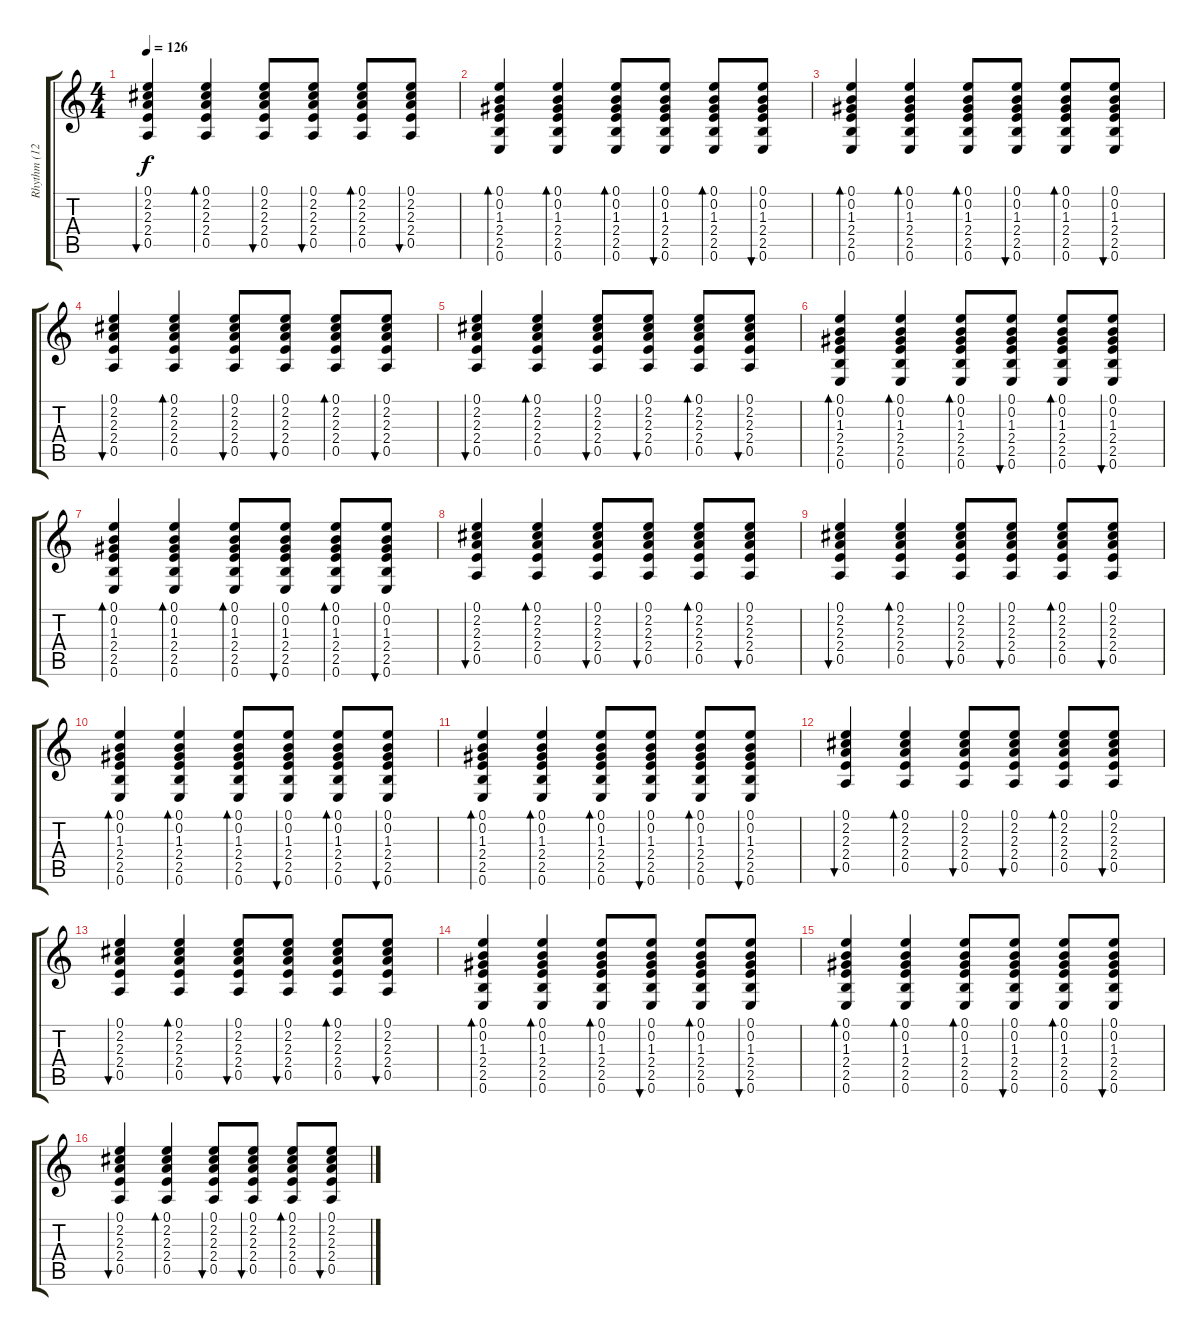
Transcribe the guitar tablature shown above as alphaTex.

\track ("Rhythm (12-str. acous.)" "Rhythm (12") {instrument acousticguitarsteel}
\staff {score tabs}
\tuning (E4 B3 G3 D3 A2 E2) {hide}
\ts (4 4)
\tempo 126
\clef g2
\ks c
(0.1 2.2 2.3 2.4 0.5).4{bu 30 dy f} (0.1 2.2 2.3 2.4 0.5).4{bd 60} (0.1 2.2 2.3 2.4 0.5).8{bu 30} (0.1 2.2 2.3 2.4 0.5).8{bu 30} (0.1 2.2 2.3 2.4 0.5).8{bd 30} (0.1 2.2 2.3 2.4 0.5).8{bu 30} |
(0.1 0.2 1.3 2.4 2.5 0.6).4{bd 30} (0.1 0.2 1.3 2.4 2.5 0.6).4{bd 30} (0.1 0.2 1.3 2.4 2.5 0.6).8{bd 60} (0.1 0.2 1.3 2.4 2.5 0.6).8{bu 30} (0.1 0.2 1.3 2.4 2.5 0.6).8{bd 30} (0.1 0.2 1.3 2.4 2.5 0.6).8{bu 30} |
(0.1 0.2 1.3 2.4 2.5 0.6).4{bd 30} (0.1 0.2 1.3 2.4 2.5 0.6).4{bd 30} (0.1 0.2 1.3 2.4 2.5 0.6).8{bd 60} (0.1 0.2 1.3 2.4 2.5 0.6).8{bu 30} (0.1 0.2 1.3 2.4 2.5 0.6).8{bd 30} (0.1 0.2 1.3 2.4 2.5 0.6).8{bu 30} |
(0.1 2.2 2.3 2.4 0.5).4{bu 30} (0.1 2.2 2.3 2.4 0.5).4{bd 60} (0.1 2.2 2.3 2.4 0.5).8{bu 30} (0.1 2.2 2.3 2.4 0.5).8{bu 30} (0.1 2.2 2.3 2.4 0.5).8{bd 30} (0.1 2.2 2.3 2.4 0.5).8{bu 30} |
(0.1 2.2 2.3 2.4 0.5).4{bu 30} (0.1 2.2 2.3 2.4 0.5).4{bd 60} (0.1 2.2 2.3 2.4 0.5).8{bu 30} (0.1 2.2 2.3 2.4 0.5).8{bu 30} (0.1 2.2 2.3 2.4 0.5).8{bd 30} (0.1 2.2 2.3 2.4 0.5).8{bu 30} |
(0.1 0.2 1.3 2.4 2.5 0.6).4{bd 30} (0.1 0.2 1.3 2.4 2.5 0.6).4{bd 30} (0.1 0.2 1.3 2.4 2.5 0.6).8{bd 60} (0.1 0.2 1.3 2.4 2.5 0.6).8{bu 30} (0.1 0.2 1.3 2.4 2.5 0.6).8{bd 30} (0.1 0.2 1.3 2.4 2.5 0.6).8{bu 30} |
(0.1 0.2 1.3 2.4 2.5 0.6).4{bd 30} (0.1 0.2 1.3 2.4 2.5 0.6).4{bd 30} (0.1 0.2 1.3 2.4 2.5 0.6).8{bd 60} (0.1 0.2 1.3 2.4 2.5 0.6).8{bu 30} (0.1 0.2 1.3 2.4 2.5 0.6).8{bd 30} (0.1 0.2 1.3 2.4 2.5 0.6).8{bu 30} |
(0.1 2.2 2.3 2.4 0.5).4{bu 30} (0.1 2.2 2.3 2.4 0.5).4{bd 60} (0.1 2.2 2.3 2.4 0.5).8{bu 30} (0.1 2.2 2.3 2.4 0.5).8{bu 30} (0.1 2.2 2.3 2.4 0.5).8{bd 30} (0.1 2.2 2.3 2.4 0.5).8{bu 30} |
(0.1 2.2 2.3 2.4 0.5).4{bu 30} (0.1 2.2 2.3 2.4 0.5).4{bd 60} (0.1 2.2 2.3 2.4 0.5).8{bu 30} (0.1 2.2 2.3 2.4 0.5).8{bu 30} (0.1 2.2 2.3 2.4 0.5).8{bd 30} (0.1 2.2 2.3 2.4 0.5).8{bu 30} |
(0.1 0.2 1.3 2.4 2.5 0.6).4{bd 30} (0.1 0.2 1.3 2.4 2.5 0.6).4{bd 30} (0.1 0.2 1.3 2.4 2.5 0.6).8{bd 60} (0.1 0.2 1.3 2.4 2.5 0.6).8{bu 30} (0.1 0.2 1.3 2.4 2.5 0.6).8{bd 30} (0.1 0.2 1.3 2.4 2.5 0.6).8{bu 30} |
(0.1 0.2 1.3 2.4 2.5 0.6).4{bd 30} (0.1 0.2 1.3 2.4 2.5 0.6).4{bd 30} (0.1 0.2 1.3 2.4 2.5 0.6).8{bd 60} (0.1 0.2 1.3 2.4 2.5 0.6).8{bu 30} (0.1 0.2 1.3 2.4 2.5 0.6).8{bd 30} (0.1 0.2 1.3 2.4 2.5 0.6).8{bu 30} |
(0.1 2.2 2.3 2.4 0.5).4{bu 30} (0.1 2.2 2.3 2.4 0.5).4{bd 60} (0.1 2.2 2.3 2.4 0.5).8{bu 30} (0.1 2.2 2.3 2.4 0.5).8{bu 30} (0.1 2.2 2.3 2.4 0.5).8{bd 30} (0.1 2.2 2.3 2.4 0.5).8{bu 30} |
(0.1 2.2 2.3 2.4 0.5).4{bu 30} (0.1 2.2 2.3 2.4 0.5).4{bd 60} (0.1 2.2 2.3 2.4 0.5).8{bu 30} (0.1 2.2 2.3 2.4 0.5).8{bu 30} (0.1 2.2 2.3 2.4 0.5).8{bd 30} (0.1 2.2 2.3 2.4 0.5).8{bu 30} |
(0.1 0.2 1.3 2.4 2.5 0.6).4{bd 30} (0.1 0.2 1.3 2.4 2.5 0.6).4{bd 30} (0.1 0.2 1.3 2.4 2.5 0.6).8{bd 60} (0.1 0.2 1.3 2.4 2.5 0.6).8{bu 30} (0.1 0.2 1.3 2.4 2.5 0.6).8{bd 30} (0.1 0.2 1.3 2.4 2.5 0.6).8{bu 30} |
(0.1 0.2 1.3 2.4 2.5 0.6).4{bd 30} (0.1 0.2 1.3 2.4 2.5 0.6).4{bd 30} (0.1 0.2 1.3 2.4 2.5 0.6).8{bd 60} (0.1 0.2 1.3 2.4 2.5 0.6).8{bu 30} (0.1 0.2 1.3 2.4 2.5 0.6).8{bd 30} (0.1 0.2 1.3 2.4 2.5 0.6).8{bu 30} |
(0.1 2.2 2.3 2.4 0.5).4{bu 30 volume 0} (0.1 2.2 2.3 2.4 0.5).4{bd 60} (0.1 2.2 2.3 2.4 0.5).8{bu 30} (0.1 2.2 2.3 2.4 0.5).8{bu 30} (0.1 2.2 2.3 2.4 0.5).8{bd 30} (0.1 2.2 2.3 2.4 0.5).8{bu 30}
